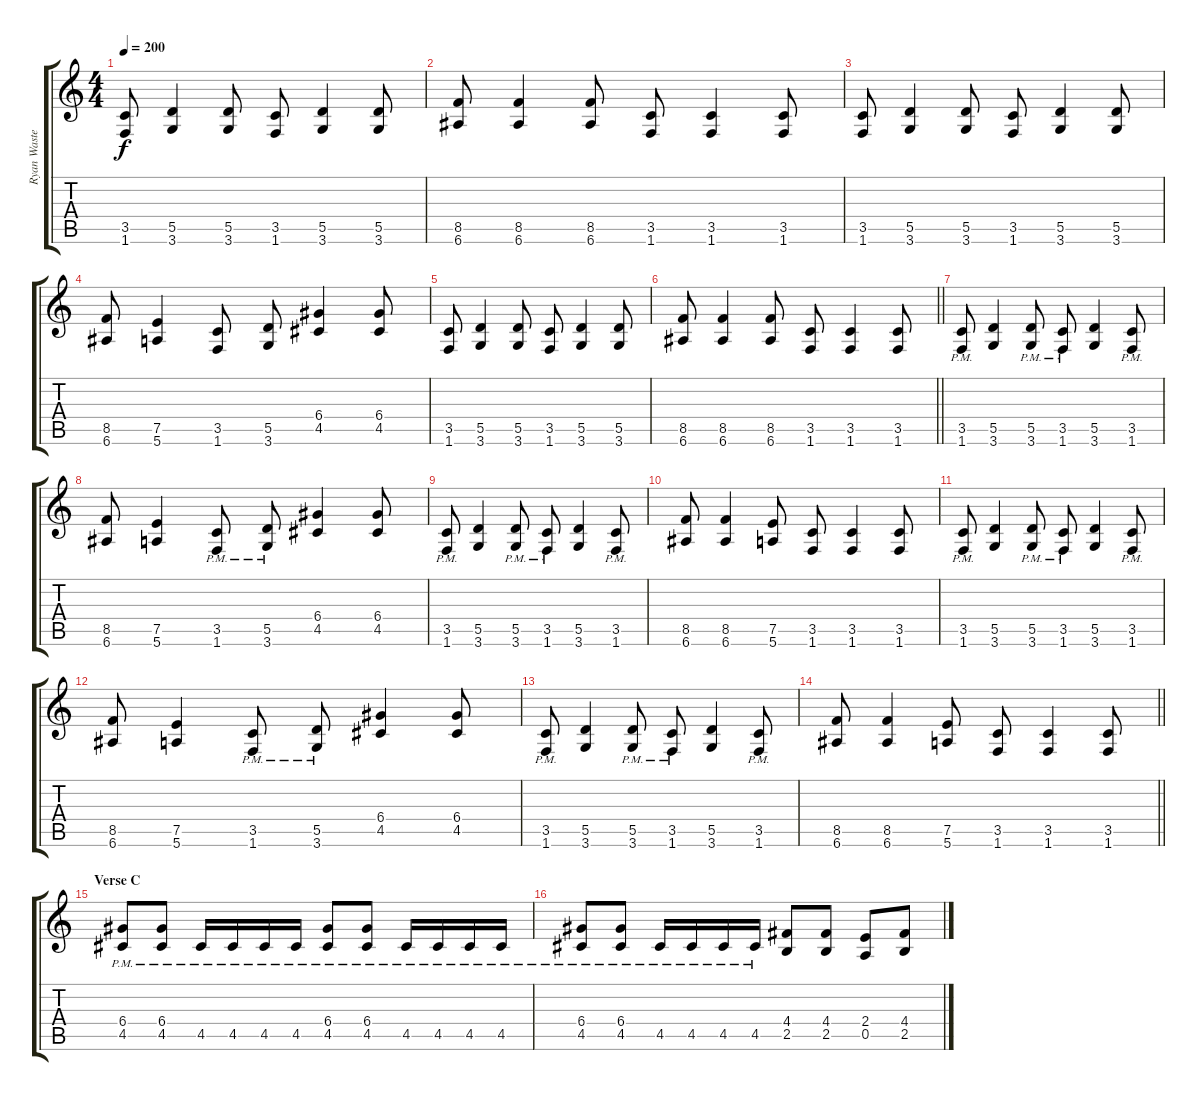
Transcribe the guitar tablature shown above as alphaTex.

\track ("Ryan Waste (Right)" "Ryan Waste") {instrument distortionguitar}
\staff {score tabs}
\tuning (E4 B3 G3 D3 A2 E2) {hide}
\ts (4 4)
\tempo 200
\clef g2
\ks c
(3.5 1.6).8{dy f} (5.5 3.6).4 (5.5 3.6).8 (3.5 1.6).8 (5.5 3.6).4 (5.5 3.6).8 |
(8.5 6.6).8 (8.5 6.6).4 (8.5 6.6).8 (3.5 1.6).8 (3.5 1.6).4 (3.5 1.6).8 |
(3.5 1.6).8 (5.5 3.6).4 (5.5 3.6).8 (3.5 1.6).8 (5.5 3.6).4 (5.5 3.6).8 |
(8.5 6.6).8 (7.5 5.6).4 (3.5 1.6).8 (5.5 3.6).8 (6.4 4.5).4 (6.4 4.5).8 |
(3.5 1.6).8 (5.5 3.6).4 (5.5 3.6).8 (3.5 1.6).8 (5.5 3.6).4 (5.5 3.6).8 |
\barLineRight lightlight
(8.5 6.6).8 (8.5 6.6).4 (8.5 6.6).8 (3.5 1.6).8 (3.5 1.6).4 (3.5 1.6).8 |
(3.5{pm} 1.6{pm}).8 (5.5 3.6).4 (5.5{pm} 3.6{pm}).8 (3.5{pm} 1.6{pm}).8 (5.5 3.6).4 (3.5{pm} 1.6{pm}).8 |
(8.5 6.6).8 (7.5 5.6).4 (3.5{pm} 1.6{pm}).8 (5.5{pm} 3.6{pm}).8 (6.4 4.5).4 (6.4 4.5).8 |
(3.5{pm} 1.6{pm}).8 (5.5 3.6).4 (5.5{pm} 3.6{pm}).8 (3.5{pm} 1.6{pm}).8 (5.5 3.6).4 (3.5{pm} 1.6{pm}).8 |
(8.5 6.6).8 (8.5 6.6).4 (7.5 5.6).8 (3.5 1.6).8 (3.5 1.6).4 (3.5 1.6).8 |
(3.5{pm} 1.6{pm}).8 (5.5 3.6).4 (5.5{pm} 3.6{pm}).8 (3.5{pm} 1.6{pm}).8 (5.5 3.6).4 (3.5{pm} 1.6{pm}).8 |
(8.5 6.6).8 (7.5 5.6).4 (3.5{pm} 1.6{pm}).8 (5.5{pm} 3.6{pm}).8 (6.4 4.5).4 (6.4 4.5).8 |
(3.5{pm} 1.6{pm}).8 (5.5 3.6).4 (5.5{pm} 3.6{pm}).8 (3.5{pm} 1.6{pm}).8 (5.5 3.6).4 (3.5{pm} 1.6{pm}).8 |
\barLineRight lightlight
(8.5 6.6).8 (8.5 6.6).4 (7.5 5.6).8 (3.5 1.6).8 (3.5 1.6).4 (3.5 1.6).8 |
\section ("" "Verse C")
(6.4{pm} 4.5{pm}).8 (6.4{pm} 4.5{pm}).8 4.5{pm}.16 4.5{pm}.16 4.5{pm}.16 4.5{pm}.16 (6.4{pm} 4.5{pm}).8 (6.4{pm} 4.5{pm}).8 4.5{pm}.16 4.5{pm}.16 4.5{pm}.16 4.5{pm}.16 |
(6.4{pm} 4.5{pm}).8 (6.4{pm} 4.5{pm}).8 4.5{pm}.16 4.5{pm}.16 4.5{pm}.16 4.5{pm}.16 (4.4 2.5).8 (4.4 2.5).8 (2.4 0.5).8 (4.4 2.5).8
